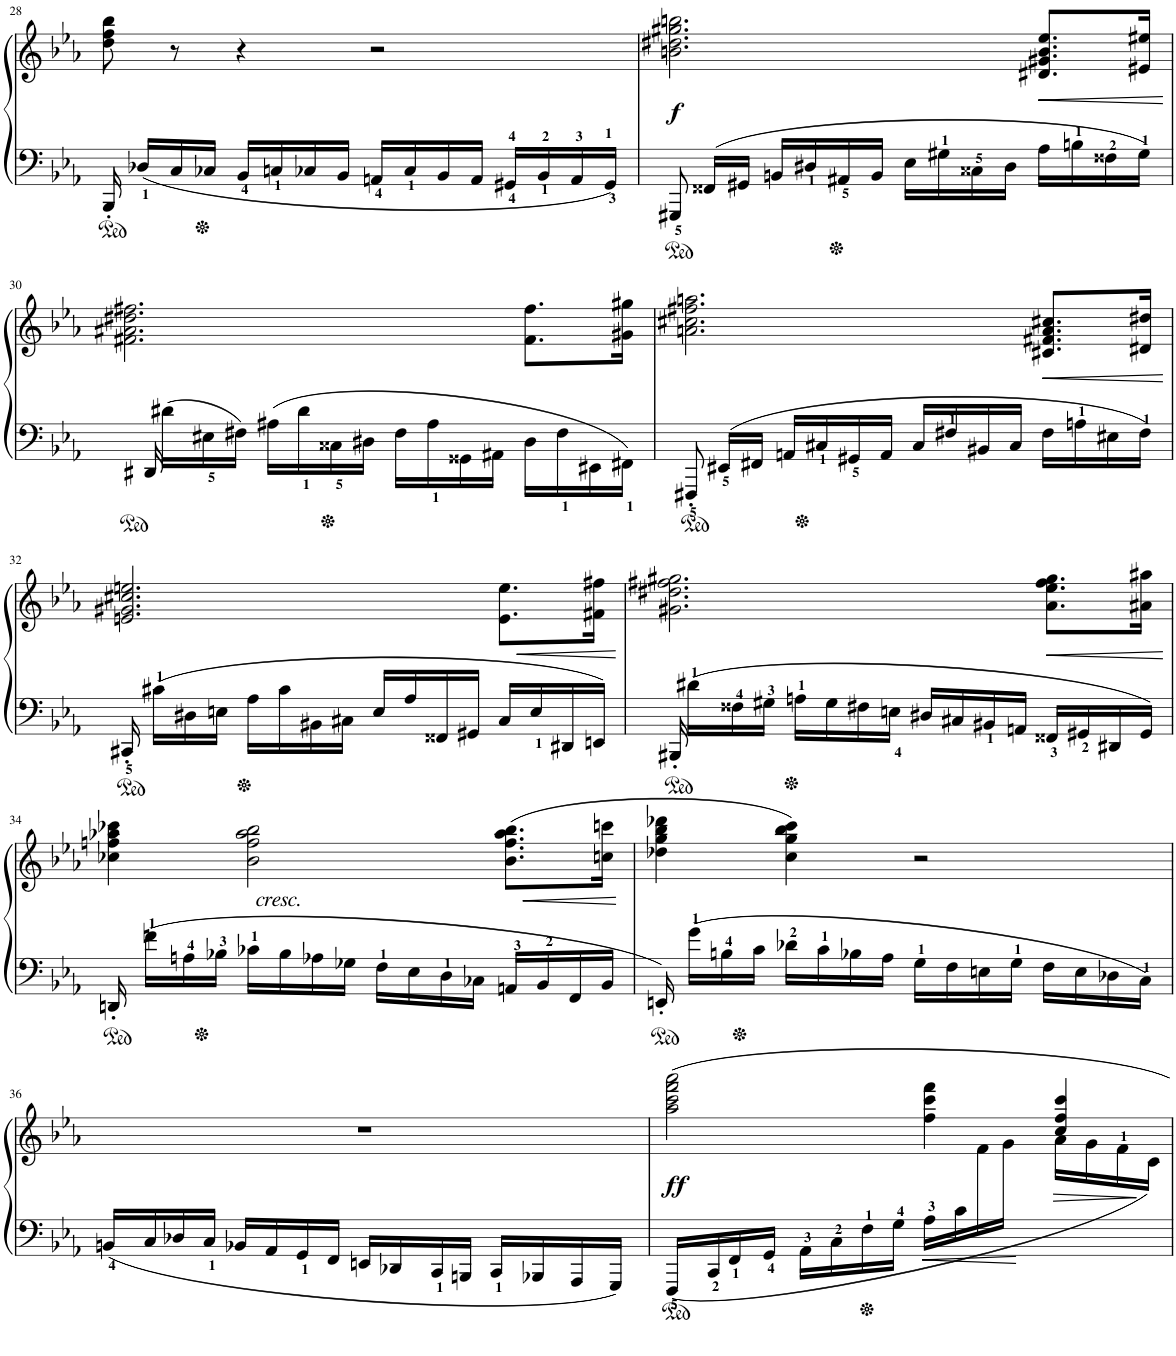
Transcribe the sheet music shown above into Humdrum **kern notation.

**kern	**kern	**dynam
*part1	*part1	*part1
*staff2	*staff1	*staff1/2
*I"ピアノ, MIDI	*	*
!!LO:PB:g=z
*clefG2	*clefG2	*
*k[b-e-a-]	*k[b-e-a-]	*
*M4/4	*M4/4	*
*met(c)	*met(c)	*
=28	=28	=28
*^	*	*
*	*^	*	*
16BBB-'/	16..BBB-'	16ryy	8dd\ 8ff\ 8bb-\	.
16D-X/LL	.	16..D-	.	.
.	64ryy	.	.	.
16C/	16..C	.	8r	.
.	.	64ryy	.	.
16C-X/JJ	.	16..C-	.	.
.	64ryy	.	.	.
16BB-/LL	16..BB-	.	4r	.
.	.	64ryy	.	.
16Cn/	.	16..C	.	.
.	64ryy	.	.	.
16C-X/	16..C-	.	.	.
.	.	64ryy	.	.
16BB-/JJ	.	16..BB-	.	.
.	64ryy	.	.	.
16AAn/LL	16..AA	.	2r	.
.	.	64ryy	.	.
16C-/	.	16..C-	.	.
.	64ryy	.	.	.
16BB-/	16..BB-	.	.	.
.	.	64ryy	.	.
16AA/JJ	.	16..AA	.	.
.	64ryy	.	.	.
16GG#X>/LL	16..GG#	.	.	.
.	.	64ryy	.	.
16BB-/	.	16..BB->	.	.
.	64ryy	.	.	.
16AA/	16..AA	.	.	.
.	.	64ryy	.	.
16GG#>/JJ	.	16GG#	.	.
.	64ryy	.	.	.
=29	=29	=29	=29	=29
!	!	!	!	!LO:DY:b
8GGG#X/	8ryy	8GGG#	2.bn\ 2.dd#X\ 2.gg#X\ 2.bbn\	f
16FF##X/LL	16..FF##	16ryy	.	.
16GG#X/JJ	.	16..GG#	.	.
.	64ryy	.	.	.
16BBn/LL	16..BB	.	.	.
.	.	64ryy	.	.
16D#X/	.	16..D#	.	.
.	64ryy	.	.	.
16AA#X/	16..AA#	.	.	.
.	.	64ryy	.	.
16BB/JJ	.	16..BB	.	.
.	64ryy	.	.	.
16E-\LL	16..E-	.	.	.
.	.	64ryy	.	.
16G#X>\	.	16..G#	.	.
.	64ryy	.	.	.
16C##X>\	16..C##	.	.	.
.	.	64ryy	.	.
16D#\JJ	.	16..D#	.	.
.	64ryy	.	.	.
!	!	!	!	!LO:HP:b
16A-\LL	16..A-	.	8.d#X/ 8.g#X/ 8.b/ 8.ee-/L	<
.	.	64ryy	.	.
16Bn>\	.	16..B	.	.
.	64ryy	.	.	.
16F##X>\	16..F##	.	.	.
.	.	64ryy	.	.
16G#>\JJ	.	[16G#	16e#X/ 16ee#X/Jk	.
.	64ryy	.	.	.
*v	*v	*v	*	*
.	.	[
!!LO:LB:g=z
=30	=30	=30
*^	*	*
*	*^	*	*
16DD#X'/	16DD#'	32.G#]	2.f#X\ 2.a#X\ 2.dd#X\ 2.ff#X\	.
.	.	64ryy	.	.
16d#X\LL	16ryy	16..d#	.	.
16E#X\	16..E#	.	.	.
.	.	64ryy	.	.
16F#X\JJ	.	16F#	.	.
.	64ryy	.	.	.
16A#X\LL	16..A#	32ryy	.	.
.	.	64ryy	.	.
.	.	64ryy	.	.
16d#\	.	16..d#	.	.
.	64ryy	.	.	.
16C##X\	16..C##	.	.	.
.	.	64ryy	.	.
16D#X\JJ	.	16..D#	.	.
.	64ryy	.	.	.
16F#\LL	16..F#	.	.	.
.	.	64ryy	.	.
16A#\	.	16..A#	.	.
.	64ryy	.	.	.
16GG##X\	16..GG##	.	.	.
.	.	64ryy	.	.
16AA#X\JJ	.	16..AA#	.	.
.	64ryy	.	.	.
16D#\LL	16..D#	.	8.f#\ 8.ff#\L	.
.	.	64ryy	.	.
16F#\	.	16..F#	.	.
.	64ryy	.	.	.
16EE#X\	16..EE#	.	.	.
.	.	64ryy	.	.
16FF#X\JJ	.	16FF#	16g#X\ 16gg#X\Jk	.
.	64ryy	.	.	.
=31	=31	=31	=31	=31
8FFF#X'/	8ryy	8FFF#'	2.an\ 2.cc#X\ 2.ff#X\ 2.aan\	.
16EE#X/LL	16..EE#	16ryy	.	.
16FF#X/JJ	.	16..FF#	.	.
.	64ryy	.	.	.
16AAn/LL	16..AA	.	.	.
.	.	64ryy	.	.
16C#X/	.	16..C#	.	.
.	64ryy	.	.	.
16GG#X/	16..GG#	.	.	.
.	.	64ryy	.	.
16AA/JJ	.	16..AA	.	.
.	64ryy	.	.	.
16C#/LL	16..C#	.	.	.
.	.	64ryy	.	.
16F#X>/	.	16..F#	.	.
.	64ryy	.	.	.
16BB#X/	16..BB#	.	.	.
.	.	64ryy	.	.
16C#/JJ	.	16..C#	.	.
.	64ryy	.	.	.
!	!	!	!	!LO:HP:b
16F#\LL	16..F#	.	8.c#X/ 8.f#X/ 8.a/ 8.cc#X/L	<
.	.	64ryy	.	.
16An>\	.	16..A	.	.
.	64ryy	.	.	.
16E#X\	16..E#	.	.	.
.	.	64ryy	.	.
16F#>\JJ	.	16F#	16d#X/ 16dd#X/Jk	.
.	64ryy	.	.	.
*v	*v	*v	*	*
.	.	[
!!LO:LB:g=z
=32	=32	=32
*^	*	*
*	*^	*	*
16CC#X'/	16CC#'	16ryy	2.en/ 2.g#X/ 2.cc#X/ 2.een/	.
16c#X>\LL	16ryy	16c#	.	.
16D#X\	16..D#	16ryy	.	.
16En\JJ	.	16..E	.	.
.	64ryy	.	.	.
16A-\LL	16..A-	.	.	.
.	.	64ryy	.	.
16c#\	.	16..c#	.	.
.	64ryy	.	.	.
16BB#X\	16..BB#	.	.	.
.	.	64ryy	.	.
16C#X\JJ	.	16..C#	.	.
.	64ryy	.	.	.
16E/LL	16..E	.	.	.
.	.	64ryy	.	.
16A-/	.	16..A-	.	.
.	64ryy	.	.	.
16FF##X/	16..FF##	.	.	.
.	.	64ryy	.	.
16GG#X/JJ	.	16..GG#	.	.
.	64ryy	.	.	.
!	!	!	!	!LO:HP:b
16C#/LL	16..C#	.	8.e\ 8.ee\L	<
.	.	64ryy	.	.
16E/	.	16..E	.	.
.	64ryy	.	.	.
16DD#X/	16..DD#	.	.	.
.	.	64ryy	.	.
16EEn/JJ	.	16EE	16f#X\ 16ff#X\Jk	.
.	64ryy	.	.	.
*v	*v	*v	*	*
.	.	[
=33	=33	=33
*^	*	*
*	*^	*	*
16BBB#X'/	16BBB#'	16ryy	2.g#X\ 2.dd#X\ 2.ff#X\ 2.gg#X\	.
16d#X>\LL	16ryy	16..d#	.	.
16F##X>\	16..F##	.	.	.
.	.	64ryy	.	.
16G#X>\JJ	.	16..G#	.	.
.	64ryy	.	.	.
16An>\LL	16..A	.	.	.
.	.	64ryy	.	.
16G#\	.	16..G#	.	.
.	64ryy	.	.	.
16F#X\	16..F#	.	.	.
.	.	64ryy	.	.
16En\JJ	.	16..E	.	.
.	64ryy	.	.	.
16D#X/LL	16..D#X	.	.	.
.	.	64ryy	.	.
16C#X/	.	16..C#	.	.
.	64ryy	.	.	.
16BB#X/	16..BB#	.	.	.
.	.	64ryy	.	.
16AAn/JJ	.	16..AA	.	.
.	64ryy	.	.	.
!	!	!	!	!LO:HP:b
16FF##X/LL	16..FF##	.	8.a-\ 8.ee-\ 8.ff#\ 8.gg#\L	<
.	.	64ryy	.	.
16GG#X/	.	16..GG#	.	.
.	64ryy	.	.	.
16DD#X/	16..DD#	.	.	.
.	.	64ryy	.	.
16GG#/JJ	.	16GG#	16a#X\ 16aa#X\Jk	.
.	64ryy	.	.	.
*v	*v	*v	*	*
.	.	[
!!LO:LB:g=z
=34	=34	=34
*^	*	*
*	*^	*	*
16DDn'/	16DDn'	16ryy	4cc-X\ 4ffn\ 4aa-X\ 4ccc-X\	.
16fn>\LL	16ryy	16..fn	.	.
16An>\	16..A	.	.	.
.	.	64ryy	.	.
16B-X>\JJ	.	16..B-X	.	.
.	64ryy	.	.	.
!	!	!	!LO:TX:b:i:t=cresc.	!
16c-X>\LL	16..c-	.	2b-\ 2ff\ 2aa-\ 2bb-\	.
.	.	64ryy	.	.
16B-\	.	16..B-	.	.
.	64ryy	.	.	.
16A-X\	16..A-	.	.	.
.	.	64ryy	.	.
16G-X\JJ	.	16..G-	.	.
.	64ryy	.	.	.
16F>\LL	16..F	.	.	.
.	.	64ryy	.	.
16E-\	.	16..E-	.	.
.	64ryy	.	.	.
16D>\	16..D	.	.	.
.	.	64ryy	.	.
16C-X\JJ	.	16..C-	.	.
.	64ryy	.	.	.
!	!	!	!	!LO:HP:b
16AAn>/LL	16..AA	.	(8.b-\ 8.ff\ 8.aa-\ 8.bb-\L	<
.	.	64ryy	.	.
16BB->/	.	16..BB-	.	.
.	64ryy	.	.	.
16FF/	16..FF	.	.	.
.	.	64ryy	.	.
16BB-/JJ	.	[16BB-	16ccn\ 16cccn\Jk	.
.	64ryy	.	.	.
*v	*v	*v	*	*
.	.	[
=35	=35	=35
*^	*	*
*	*^	*	*
16EE-'/	16EEn'	32.BB-]	4dd-X\ 4gg\ 4bb-\ 4ddd-X\	.
.	.	64ryy	.	.
16g>\LL	16ryy	16..g	.	.
16Bn>\	16..B	.	.	.
.	.	64ryy	.	.
16c\JJ	.	16..c	.	.
.	64ryy	.	.	.
16d-X>\LL	16..d-	.	4cc\ 4gg\ 4bb-\ 4ccc\)	.
.	.	64ryy	.	.
16c>\	.	16..c	.	.
.	64ryy	.	.	.
16B-X\	16..B-	.	.	.
.	.	64ryy	.	.
16A-\JJ	.	16..A-	.	.
.	64ryy	.	.	.
16G>\LL	16..G	.	2r	.
.	.	64ryy	.	.
16F\	.	16..F	.	.
.	64ryy	.	.	.
16En\	16..E	.	.	.
.	.	64ryy	.	.
16G>\JJ	.	16..G	.	.
.	64ryy	.	.	.
16F\LL	16..F	.	.	.
.	.	64ryy	.	.
16E\	.	16..E	.	.
.	64ryy	.	.	.
16D-X\	16..D-	.	.	.
.	.	64ryy	.	.
16C>\JJ	.	16C	.	.
.	64ryy	.	.	.
!!LO:LB:g=z
=36	=36	=36	=36	=36
16BBn/LL	16..BB	16ryy	1r	.
16C/	.	16..C	.	.
.	64ryy	.	.	.
16D-X/	16..D-	.	.	.
.	.	64ryy	.	.
16C/JJ	.	16..C	.	.
.	64ryy	.	.	.
16BB-X/LL	16..BB-	.	.	.
.	.	64ryy	.	.
16AA-/	.	16..AA-	.	.
.	64ryy	.	.	.
16GG/	16..GG	.	.	.
.	.	64ryy	.	.
16FF/JJ	.	16..FF	.	.
.	64ryy	.	.	.
16EEn/LL	16..EE	.	.	.
.	.	64ryy	.	.
16DD-X/	.	16..DD-	.	.
.	64ryy	.	.	.
16CC/	16..CC	.	.	.
.	.	64ryy	.	.
16BBBn/JJ	.	16..BBB	.	.
.	64ryy	.	.	.
16CC/LL	16..CC	.	.	.
.	.	64ryy	.	.
16BBB-X/	.	16..BBB-	.	.
.	64ryy	.	.	.
16AAA-/	16..AAA-	.	.	.
.	.	64ryy	.	.
16GGG/JJ	.	16GGG	.	.
.	64ryy	.	.	.
=37	=37	=37	=37	=37
*	*	*	*^	*
*	*	*	*	*^	*
*	*	*	*	*	*^	*
!	!	!	!	!	!	!	!LO:DY:b
(<16FFF/LL	16..FFF	16ryy	2aa-\ 2ccc\ 2fff\ 2aaa-\	8ryy	8ryy	8.ryy	ff
16CC/	.	16..CC	.	.	.	.	.
.	64ryy	.	.	.	.	.	.
16FF/	16..FF	.	.	32.ryy@	32.ryy@	.	.
.	.	64ryy	.	64ryy@	64ryy@	.	.
*	*	*	*v	*v	*v	*v	*
16GG/JJ	.	16..GG	.	.
.	64ryy	.	.	.
16AA->\LL	16..AA-	.	.	.
.	.	64ryy	.	.
16C>\	.	16..C	.	.
.	64ryy	.	.	.
16F>\	16..F	.	.	.
.	.	64ryy	.	.
16G>\JJ	.	16..G	.	.
.	64ryy	.	.	.
!	!	!	!	!LO:HP:b=2
16A->\LL	16..A-	.	4ff\ 4ccc\ 4fff\	<
.	.	64ryy	.	.
16c\	.	16..c	.	.
.	64ryy	.	.	.
*	*	*	*^	*
*	*	*	*	*^	*
4.ryy	16..ryy	.	.	16f\	16..f	.
.	.	64ryy	.	.	.	.
*	*	*	*	*	*^	*
.	.	16..ryy	.	16g\JJ	.	16..g	.
.	64ryy	.	.	.	64ryy	.	[
!	!	!	!	!	!	!	!LO:HP:b
.	16..ryy	.	4cc/ 4ff/ 4ccc/	16a-\LL	16..a-	.	>
.	.	64ryy	.	.	.	64ryy	.
.	.	16..ryy	.	16g\	.	16..g	.
.	64ryy	.	.	.	64ryy	.	.
.	16..ryy	.	.	16f\	16..f	.	.
.	.	64ryy	.	.	.	64ryy	.
.	.	16ryy	.	16c\JJ)	.	16c	.
.	64ryy	.	.	.	64ryy	.	.
*v	*v	*v	*	*	*	*	*
*	*v	*v	*v	*v	*
.	.	]
=	=	=
*-	*-	*-
